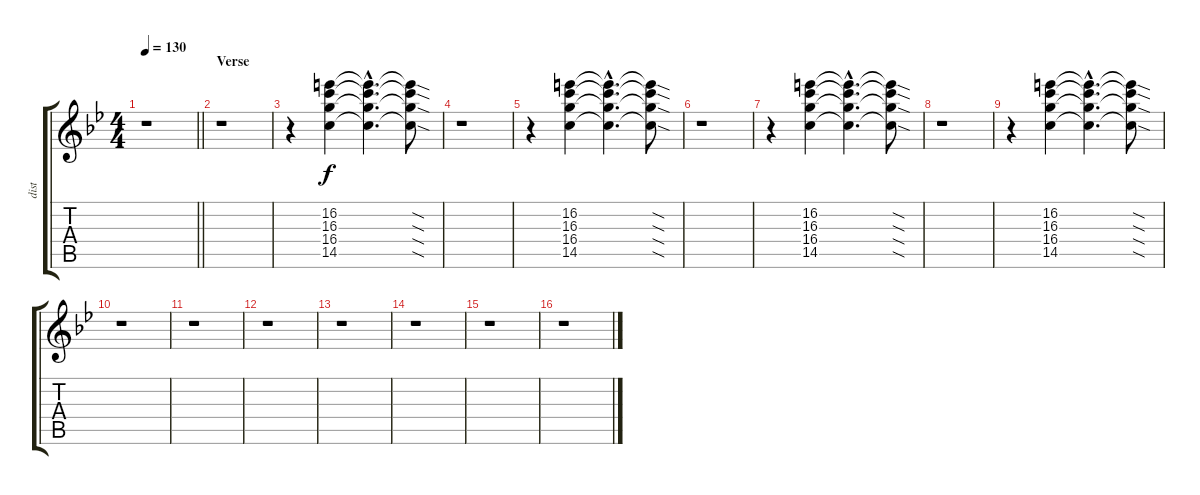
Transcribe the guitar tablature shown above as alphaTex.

\track ("dist" "dist") {instrument distortionguitar}
\staff {score tabs}
\tuning (F4 C4 Ab3 Eb3 Bb2 F2) {hide}
\ts (4 4)
\tempo 130
\clef g2
\barLineRight lightlight
\ks bb
r.1{dy f} |
\section ("" "Verse")
r.1 |
r.4 (16.2 16.3 16.4 14.5).4 (16.2{hac t} 16.3{hac t} 16.4{hac t} 14.5{hac t}).4{d} (16.2{sod t} 16.3{sod t} 16.4{sod t} 14.5{sod t}).8 |
r.1 |
r.4 (16.2 16.3 16.4 14.5).4 (16.2{hac t} 16.3{hac t} 16.4{hac t} 14.5{hac t}).4{d} (16.2{sod t} 16.3{sod t} 16.4{sod t} 14.5{sod t}).8 |
r.1 |
r.4 (16.2 16.3 16.4 14.5).4 (16.2{hac t} 16.3{hac t} 16.4{hac t} 14.5{hac t}).4{d} (16.2{sod t} 16.3{sod t} 16.4{sod t} 14.5{sod t}).8 |
r.1 |
r.4 (16.2 16.3 16.4 14.5).4 (16.2{hac t} 16.3{hac t} 16.4{hac t} 14.5{hac t}).4{d} (16.2{sod t} 16.3{sod t} 16.4{sod t} 14.5{sod t}).8 |
r.1 |
r.1 |
r.1 |
r.1 |
r.1 |
r.1 |
r.1
